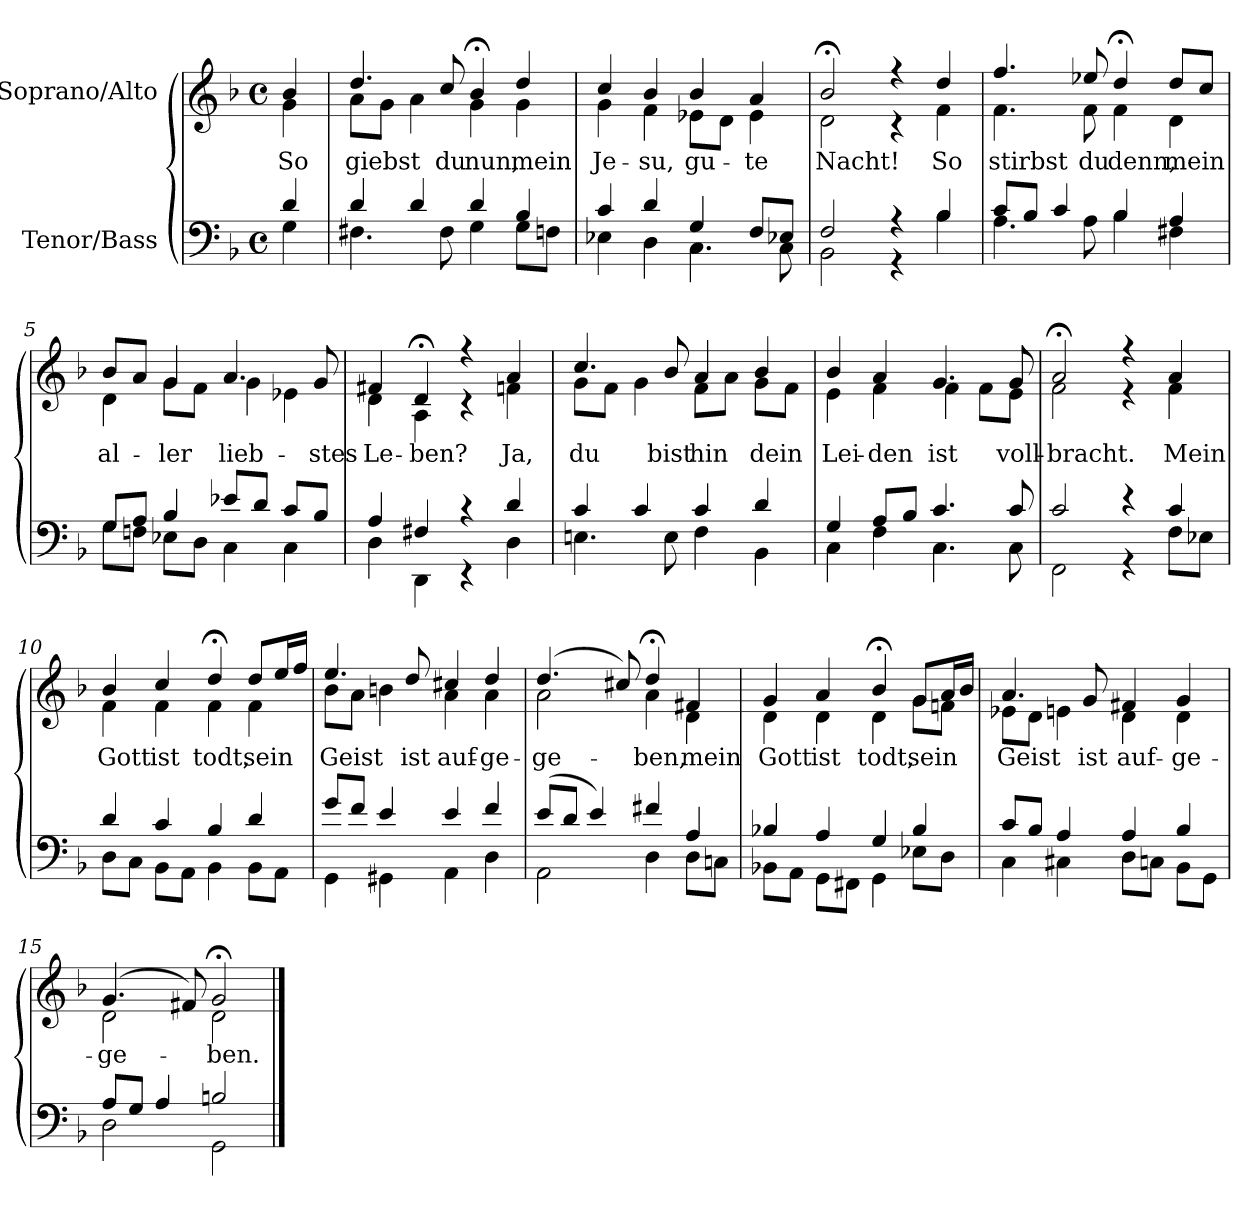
**kern	**kern	**text
*part2	*part1	*part1
*staff2	*staff1	*staff1
*I"Tenor/Bass	*I"Soprano/Alto	*
*clefF4	*clefG2	*
*k[b-]	*k[b-]	*
*M4/4	*M4/4	*
*met(c)	*met(c)	*
=	=	=
*^	*	*
!	!	!	!LO:LY:b
*	*	*^	*
4d/	4G\	4b-/	4g\	So
=1	=1	=1	=1	=1
!	!	!	!	!LO:LY:b
4d/	4.F#X\	4.dd/	8a\L	giebst
.	.	.	8g\J	.
4d/	.	.	4a\	.
!	!	!	!	!LO:LY:b
.	8F#\	8cc/	.	du
!	!	!	!	!LO:LY:b
4d/	4G\	4b-;</	4g\	nun,
!	!	!	!	!LO:LY:b
4B-/	8G\L	4dd/	4g\	mein
.	8Fn\J	.	.	.
=2	=2	=2	=2	=2
!	!	!	!	!LO:LY:b
4c/	4E-X\	4cc/	4g\	Je-
!	!	!	!	!LO:LY:b
4d/	4D\	4b-/	4f\	-su,
!	!	!	!	!LO:LY:b
4G/	4.C\	4b-/	8e-X\L	gu-
.	.	.	8d\J	.
!	!	!	!	!LO:LY:b
8F/L	.	4a/	4e-\	-te
8E-X/J	8C\	.	.	.
=3	=3	=3	=3	=3
!	!	!	!	!LO:LY:b
2F/	2BB-\	2b-;</	2d\	Nacht!
4r	4r	4r	4r	.
!	!	!	!	!LO:LY:b
4B-/	4B-\	4dd/	4f\	So
=4	=4	=4	=4	=4
!	!	!	!	!LO:LY:b
8c/L	4.A\	4.ff/	4.f\	stirbst
8B-/J	.	.	.	.
4c/	.	.	.	.
!	!	!	!	!LO:LY:b
.	8A\	8ee-X/	8f\	du
!	!	!	!	!LO:LY:b
4B-/	4B-\	4dd;</	4f\	denn,
!	!	!	!	!LO:LY:b
4A/	4F#X\	8dd/L	4d\	mein
.	.	8cc/J	.	.
=5	=5	=5	=5	=5
!	!	!	!	!LO:LY:b
8G/L	8G\L	8b-/L	4d\	al-
8A/J	8Fn\J	8a/J	.	.
!	!	!	!	!LO:LY:b
4B-/	8E-X\L	4g/	8g\L	-ler
.	8D\J	.	8f\J	.
!	!	!	!	!LO:LY:b
8e-X/L	4C\	4.a/	4g\	lieb-
8d/J	.	.	.	.
8c/L	4C\	.	4e-X\	.
!	!	!	!	!LO:LY:b
8B-/J	.	8g/	.	-stes
!!LO:LB:g=z	!!
=6	=6	=6	=6	=6
!	!	!	!	!LO:LY:b
4A/	4D\	4f#X/	4d\	Le-
!	!	!	!	!LO:LY:b
4F#X/	4DD\	4d;</	4A\	-ben?
4r	4r	4r	4r	.
!	!	!	!	!LO:LY:b
4d/	4D\	4a/	4fn\	Ja,
=7	=7	=7	=7	=7
!	!	!	!	!LO:LY:b
4c/	4.En\	4.cc/	8g\L	du
.	.	.	8f\J	.
4c/	.	.	4g\	.
!	!	!	!	!LO:LY:b
.	8E\	8b-/	.	bist
!	!	!	!	!LO:LY:b
4c/	4F\	4a/	8f\L	hin
.	.	.	8a\J	.
!	!	!	!	!LO:LY:b
4d/	4BB-\	4b-/	8g\L	dein
.	.	.	8f\J	.
=8	=8	=8	=8	=8
!	!	!	!	!LO:LY:b
4G/	4C\	4b-/	4e\	Lei-
!	!	!	!	!LO:LY:b
8A/L	4F\	4a/	4f\	-den
8B-/J	.	.	.	.
!	!	!	!	!LO:LY:b
4.c/	4.C\	4.g/	4f\	ist
.	.	.	8f\L	.
!	!	!	!	!LO:LY:b
8c/	8C\	8g/	8e\J	voll-
=9	=9	=9	=9	=9
!	!	!	!	!LO:LY:b
2c/	2FF\	2a;</	2f\	-bracht.
4r	4r	4r	4r	.
!	!	!	!	!LO:LY:b
4c/	8F\L	4a/	4f\	Mein
.	8E-X\J	.	.	.
=10	=10	=10	=10	=10
!	!	!	!	!LO:LY:b
4d/	8D\L	4b-/	4f\	Gott
.	8C\J	.	.	.
!	!	!	!	!LO:LY:b
4c/	8BB-\L	4cc/	4f\	ist
.	8AA\J	.	.	.
!	!	!	!	!LO:LY:b
4B-/	4BB-\	4dd;</	4f\	todt,
!	!	!	!	!LO:LY:b
4d/	8BB-\L	8dd/L	4f\	sein
.	8AA\J	16ee/L	.	.
.	.	16ff/JJ	.	.
!!LO:LB:g=z	!!
=11	=11	=11	=11	=11
!	!	!	!	!LO:LY:b
8g/L	4GG\	4.ee/	8b-\L	Geist
8f/J	.	.	8a\J	.
4e/	4GG#X\	.	4bn\	.
!	!	!	!	!LO:LY:b
.	.	8dd/	.	ist
!	!	!	!	!LO:LY:b
4e/	4AA\	4cc#X/	4a\	auf-
!	!	!	!	!LO:LY:b
4f/	4D\	4dd/	4a\	-ge-
=12	=12	=12	=12	=12
!	!	!	!	!LO:LY:b
(8e/L	2AA\	(4.dd/	2a\	-ge-
8d/J	.	.	.	.
4e/)	.	.	.	.
.	.	8cc#X/)	.	.
!	!	!	!	!LO:LY:b
4f#X/	4D\	4dd;</	4a\	-ben,
!	!	!	!	!LO:LY:b
4A/	8D\L	4f#X/	4d\	mein
.	8Cn\J	.	.	.
=13	=13	=13	=13	=13
!	!	!	!	!LO:LY:b
4B-X/	8BB-X\L	4g/	4d\	Gott
.	8AA\J	.	.	.
!	!	!	!	!LO:LY:b
4A/	8GG\L	4a/	4d\	ist
.	8FF#X\J	.	.	.
!	!	!	!	!LO:LY:b
4G/	4GG\	4b-;</	4d\	todt,
!	!	!	!	!LO:LY:b
4B-/	8E-X\L	8g/L	8g\L	sein
.	8D\J	16a/L	8fn\J	.
.	.	16b-/JJ	.	.
=14	=14	=14	=14	=14
!	!	!	!	!LO:LY:b
8c/L	4C\	4.a/	8e-X\L	Geist
8B-/J	.	.	8d\J	.
4A/	4C#X\	.	4en\	.
!	!	!	!	!LO:LY:b
.	.	8g/	.	ist
!	!	!	!	!LO:LY:b
4A/	8D\L	4f#X/	4d\	auf-
.	8Cn\J	.	.	.
!	!	!	!	!LO:LY:b
4B-/	8BB-\L	4g/	4d\	-ge-
.	8GG\J	.	.	.
=15	=15	=15	=15	=15
!	!	!	!	!LO:LY:b
8A/L	2D\	(4.g/	2d\	-ge-
8G/J	.	.	.	.
4A/	.	.	.	.
.	.	8f#X/)	.	.
!	!	!	!	!LO:LY:b
2Bn/	2GG\	2g;</	2d\	-ben.
*v	*v	*	*	*
*	*v	*v	*
==	==	==
*-	*-	*-
